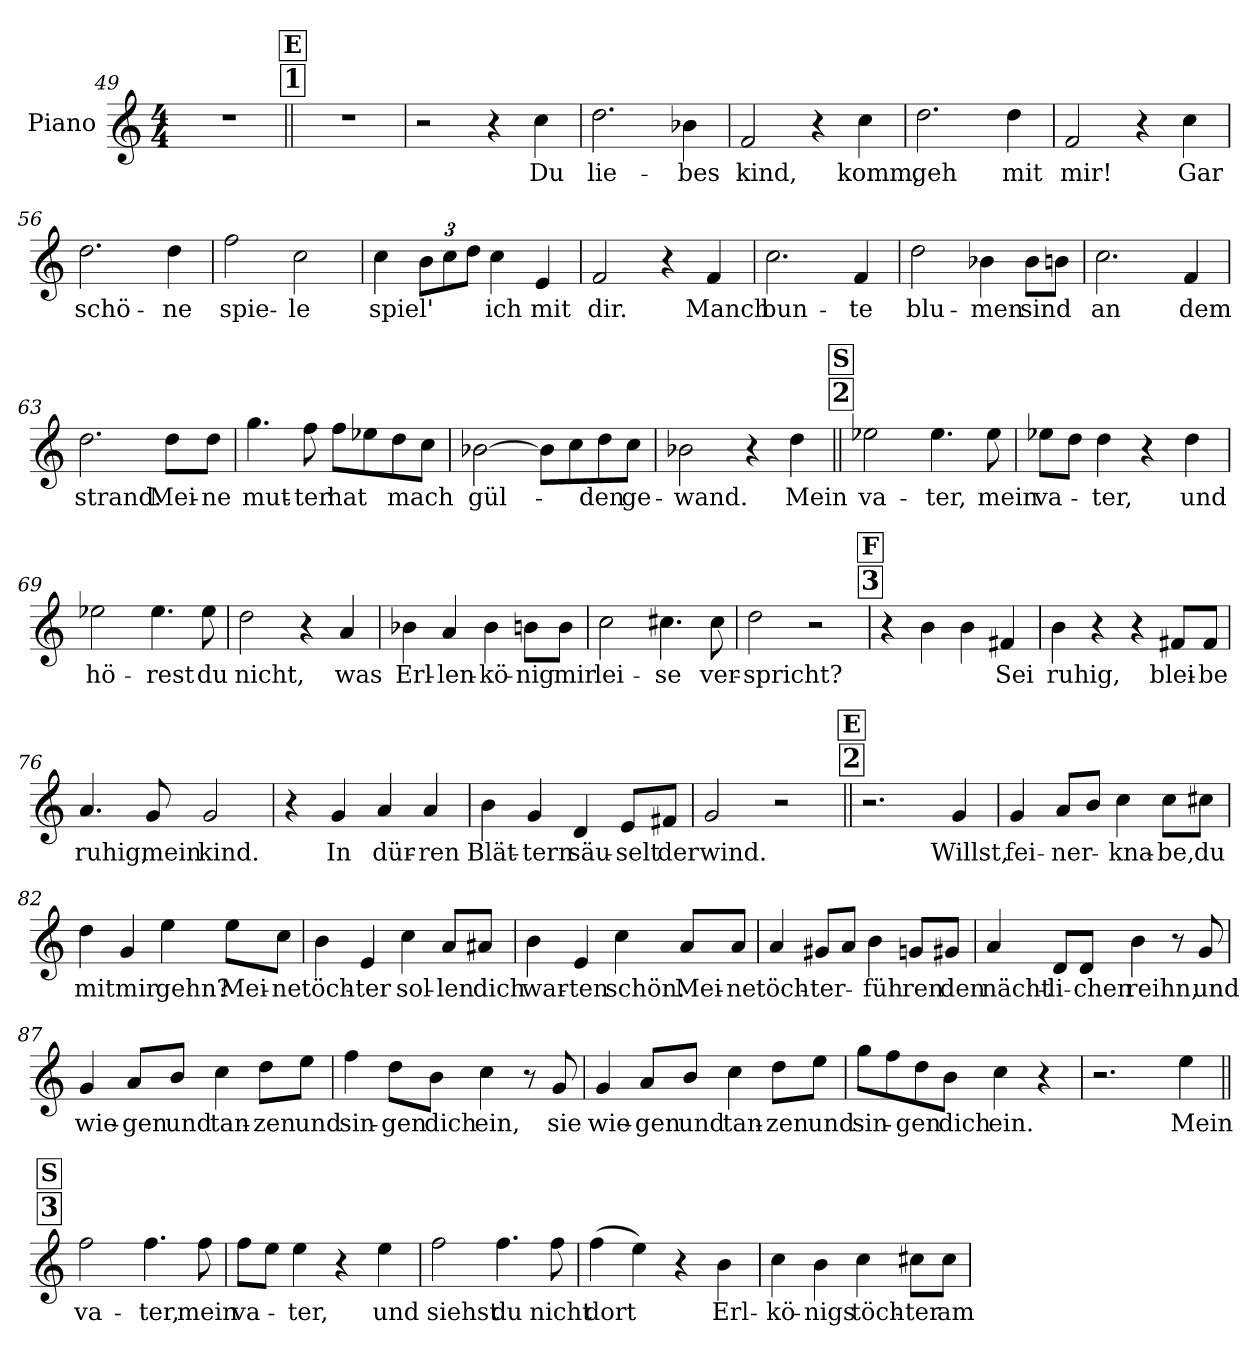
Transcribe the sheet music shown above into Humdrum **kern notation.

**kern	**text
*part1	*part1
*staff1	*staff1
*I"Piano	*
*I'Pno.	*
*clefG2	*
*k[]	*
*M4/4	*
=49	=49
1r	.
!!LO:LB:g=z
!!LO:REH:place=s1:a:t=1
!!LO:REH:place=s1:a:fs=14:t=E
=50||	=50||
1r	.
=51	=51
2r	.
4r	.
!	!LO:LY:b
4cc\	Du
=52	=52
!	!LO:LY:b
2.dd\	lie-
!	!LO:LY:b
4b-X\	-bes
=53	=53
!	!LO:LY:b
2f/	kind,
4r	.
!	!LO:LY:b
4cc\	komm,
=54	=54
!	!LO:LY:b
2.dd\	geh
!	!LO:LY:b
4dd\	mit
=55	=55
!	!LO:LY:b
2f/	mir!
4r	.
!	!LO:LY:b
4cc\	Gar
=56	=56
!	!LO:LY:b
2.dd\	schö-
!	!LO:LY:b
4dd\	-ne
=57	=57
!	!LO:LY:b
2ff\	spie-
!	!LO:LY:b
2cc\	-le
=58	=58
!	!LO:LY:b
4cc\	spiel'
*Xbrackettup	*
12b\L	.
12cc\	.
12dd\J	.
!	!LO:LY:b
4cc\	ich
!	!LO:LY:b
4e/	mit
=59	=59
!	!LO:LY:b
2f/	dir.
4r	.
!	!LO:LY:b
4f/	Manch
!!LO:LB:g=z
=60	=60
!	!LO:LY:b
2.cc\	bun-
!	!LO:LY:b
4f/	-te
=61	=61
!	!LO:LY:b
2dd\	blu-
!	!LO:LY:b
4b-X\	-men
!	!LO:LY:b
8b-\L	sind
8bn\J	.
=62	=62
!	!LO:LY:b
2.cc\	an
!	!LO:LY:b
4f/	dem
=63	=63
!	!LO:LY:b
2.dd\	strand.
!	!LO:LY:b
8dd\L	Mei-
!	!LO:LY:b
8dd\J	-ne
=64	=64
!	!LO:LY:b
4.gg\	mut-
!	!LO:LY:b
8ff\	-ter
!	!LO:LY:b
8ff\L	hat
8ee-X\	.
!	!LO:LY:b
8dd\	mach
8cc\J	.
=65	=65
!	!LO:LY:b
[2b-X\	gül-
8b-\L]	.
8cc\	.
!	!LO:LY:b
8dd\	-den
!	!LO:LY:b
8cc\J	ge-
=66	=66
!	!LO:LY:b
2b-X\	-wand.
4r	.
!	!LO:LY:b
4dd\	Mein
!!LO:LB:g=z
!!LO:REH:place=s1:a:t=2
!!LO:REH:place=s1:a:fs=14:t=S
=67||	=67||
!	!LO:LY:b
2ee-X\	va-
!	!LO:LY:b
4.ee-\	-ter,
!	!LO:LY:b
8ee-\	mein
=68	=68
!	!LO:LY:b
8ee-X\L	va-
8dd\J	.
!	!LO:LY:b
4dd\	-ter,
4r	.
!	!LO:LY:b
4dd\	und
=69	=69
!	!LO:LY:b
2ee-X\	hö-
!	!LO:LY:b
4.ee-\	-rest
!	!LO:LY:b
8ee-\	du
=70	=70
!	!LO:LY:b
2dd\	nicht,
4r	.
!	!LO:LY:b
4a/	was
=71	=71
!	!LO:LY:b
4b-X\	Erl-
!	!LO:LY:b
4a/	-len-
!	!LO:LY:b
4b-\	-kö-
!	!LO:LY:b
8bn\L	-nig
!	!LO:LY:b
8b\J	mir
=72	=72
!	!LO:LY:b
2cc\	lei-
!	!LO:LY:b
4.cc#X\	-se
!	!LO:LY:b
8cc#\	ver-
=73	=73
!	!LO:LY:b
2dd\	-spricht?
2r	.
!!LO:PB:g=z
!!LO:REH:place=s1:a:t=3
!!LO:REH:place=s1:a:fs=14:t=F
=74	=74
4r	.
4b	.
4b	.
!	!LO:LY:b
4f#X/	Sei
=75	=75
!	!LO:LY:b
4b\	ruhig,
4r	.
4r	.
!	!LO:LY:b
8f#X/L	blei-
!	!LO:LY:b
8f#/J	-be
=76	=76
!	!LO:LY:b
4.a/	ruhig,
!	!LO:LY:b
8g/	mein
!	!LO:LY:b
2g/	kind.
=77	=77
4r	.
!	!LO:LY:b
4g/	In
!	!LO:LY:b
4a/	dür-
!	!LO:LY:b
4a/	-ren
=78	=78
!	!LO:LY:b
4b\	Blät-
!	!LO:LY:b
4g/	-tern
!	!LO:LY:b
4d/	säu-
!	!LO:LY:b
8e/L	-selt
!	!LO:LY:b
8f#X/J	der
=79	=79
!	!LO:LY:b
2g/	wind.
2r	.
!!LO:PB:g=z
!!LO:REH:place=s1:a:t=2
!!LO:REH:place=s1:a:fs=14:t=E
=80||	=80||
2.r	.
!	!LO:LY:b
4g/	Willst,
=81	=81
!	!LO:LY:b
4g/	fei-
!	!LO:LY:b
8a/L	-ner-
8b/J	.
!	!LO:LY:b
4cc\	-kna-
!	!LO:LY:b
8cc\L	-be,
!	!LO:LY:b
8cc#X\J	du
=82	=82
!	!LO:LY:b
4dd\	mit
!	!LO:LY:b
4g/	mir
!	!LO:LY:b
4ee\	gehn?
!	!LO:LY:b
8ee\L	Mei-
!	!LO:LY:b
8cc\J	-ne
=83	=83
!	!LO:LY:b
4b\	töch-
!	!LO:LY:b
4e/	-ter
!	!LO:LY:b
4cc\	sol-
!	!LO:LY:b
8a/L	-len
!	!LO:LY:b
8a#X/J	dich
=84	=84
!	!LO:LY:b
4b\	war-
!	!LO:LY:b
4e/	-ten
!	!LO:LY:b
4cc\	schön.
!	!LO:LY:b
8a/L	Mei-
!	!LO:LY:b
8a/J	-ne
=85	=85
!	!LO:LY:b
4a/	töch-
!	!LO:LY:b
8g#X/L	-ter-
8a/J	.
!	!LO:LY:b
4b\	-füh
!	!LO:LY:b
8gn/L	ren
!	!LO:LY:b
8g#X/J	den
!!LO:LB:g=z
=86	=86
!	!LO:LY:b
4a/	nächt-
!	!LO:LY:b
8d/L	-li-
!	!LO:LY:b
8d/J	-chen
!	!LO:LY:b
4b\	reihn,
8r	.
!	!LO:LY:b
8g/	und
=87	=87
!	!LO:LY:b
4g/	wie-
!	!LO:LY:b
8a/L	-gen
!	!LO:LY:b
8b/J	und
!	!LO:LY:b
4cc\	tan-
!	!LO:LY:b
8dd\L	-zen
!	!LO:LY:b
8ee\J	und
=88	=88
!	!LO:LY:b
4ff\	sin-
!	!LO:LY:b
8dd\L	-gen
!	!LO:LY:b
8b\J	dich
!	!LO:LY:b
4cc\	ein,
8r	.
!	!LO:LY:b
8g/	sie
=89	=89
!	!LO:LY:b
4g/	wie-
!	!LO:LY:b
8a/L	-gen
!	!LO:LY:b
8b/J	und
!	!LO:LY:b
4cc\	tan-
!	!LO:LY:b
8dd\L	-zen
!	!LO:LY:b
8ee\J	und
=90	=90
!	!LO:LY:b
8gg\L	sin-
8ff\	.
!	!LO:LY:b
8dd\	-gen
!	!LO:LY:b
8b\J	dich
!	!LO:LY:b
4cc\	ein.
4r	.
=91	=91
2.r	.
!	!LO:LY:b
4ee\	Mein
!!LO:LB:g=z
!!LO:REH:place=s1:a:t=3
!!LO:REH:place=s1:a:fs=14:t=S
=92||	=92||
!	!LO:LY:b
2ff\	va-
!	!LO:LY:b
4.ff\	-ter,
!	!LO:LY:b
8ff\	mein
=93	=93
!	!LO:LY:b
8ff\L	va-
8ee\J	.
!	!LO:LY:b
4ee\	-ter,
4r	.
!	!LO:LY:b
4ee\	und
=94	=94
!	!LO:LY:b
2ff\	siehst
!	!LO:LY:b
4.ff\	du
!	!LO:LY:b
8ff\	nicht
=95	=95
!	!LO:LY:b
(>4ff\	dort
4ee\)	.
4r	.
!	!LO:LY:b
4b\	Erl-
=96	=96
!	!LO:LY:b
4cc\	-kö-
!	!LO:LY:b
4b\	-nigs
!	!LO:LY:b
4cc\	töch-
!	!LO:LY:b
8cc#X\L	ter
!	!LO:LY:b
8cc#\J	am
=	=
*-	*-
